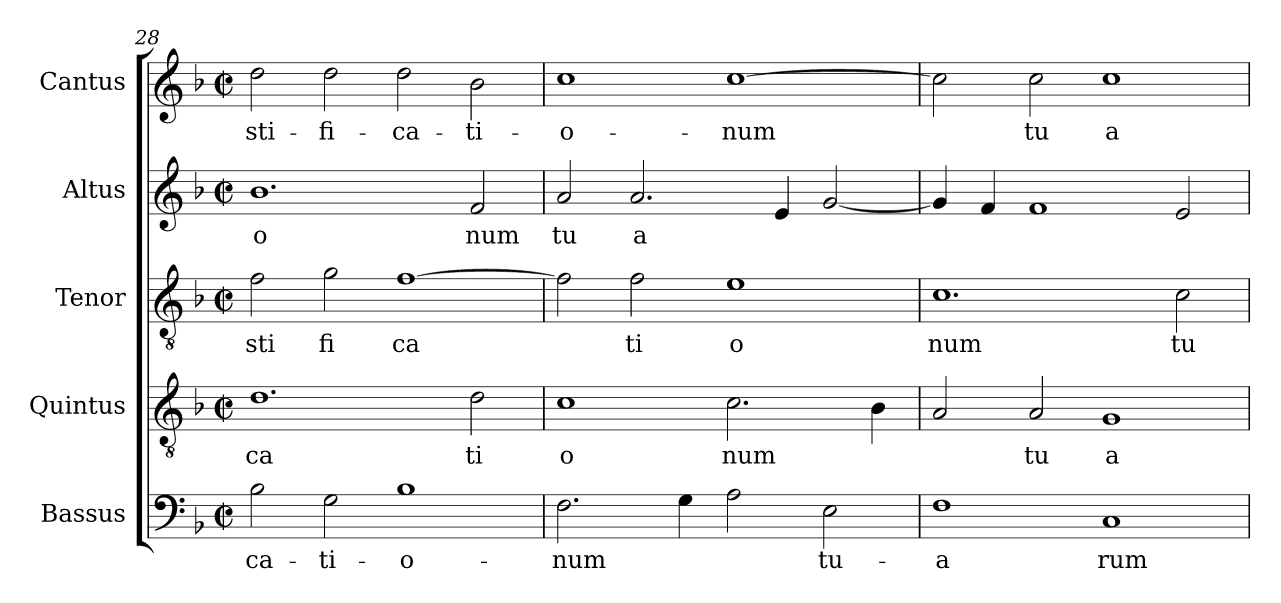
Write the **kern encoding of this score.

**kern	**text	**kern	**text	**kern	**text	**kern	**text	**kern	**text
*part5	*part5	*part4	*part4	*part3	*part3	*part2	*part2	*part1	*part1
*staff5	*staff5	*staff4	*staff4	*staff3	*staff3	*staff2	*staff2	*staff1	*staff1
*I"Bassus	*	*I"Quintus	*	*I"Tenor	*	*I"Altus	*	*I"Cantus	*
*clefF4	*	*clefGv2	*	*clefGv2	*	*clefG2	*	*clefG2	*
*k[b-]	*	*k[b-]	*	*k[b-]	*	*k[b-]	*	*k[b-]	*
*F:	*	*F:	*	*F:	*	*F:	*	*F:	*
*M2/2	*	*M2/2	*	*M2/2	*	*M2/2	*	*M2/2	*
*met(c|)	*	*met(c|)	*	*met(c|)	*	*met(c|)	*	*met(c|)	*
=28	=28	=28	=28	=28	=28	=28	=28	=28	=28
!	!LO:LY:b:cj	!	!LO:LY:b:cj	!	!LO:LY:b:cj	!	!LO:LY:b:cj	!	!LO:LY:b:cj
2B-\	-ca-	1.d	ca	2f\	sti	1.b-	o	2dd\	-sti-
!	!LO:LY:b:cj	!	!	!	!LO:LY:b:cj	!	!	!	!LO:LY:b:cj
2G\	-ti-	.	.	2g\	fi	.	.	2dd\	-fi-
!	!LO:LY:b:cj	!	!	!	!LO:LY:b:cj	!	!	!	!LO:LY:b:cj
1B-	-o-	.	.	[>1f	ca	.	.	2dd\	-ca-
!	!	!	!LO:LY:b:cj	!	!	!	!LO:LY:b:cj	!	!LO:LY:b:cj
.	.	2d\	ti	.	.	2f/	num	2b-\	-ti-
=29	=29	=29	=29	=29	=29	=29	=29	=29	=29
!	!LO:LY:b:cj	!	!LO:LY:b:cj	!	!LO:LY:b:cj	!	!LO:LY:b:cj	!	!LO:LY:b:cj
2.F\	-num	1c	o	2f\]	.	2a/	tu	1cc	-o-
!	!	!	!	!	!LO:LY:b:cj	!	!LO:LY:b:cj	!	!
.	.	.	.	2f\	ti	2.a/	a	.	.
!	!LO:LY:b:cj	!	!	!	!	!	!	!	!
4G\	.	.	.	.	.	.	.	.	.
!	!LO:LY:b:cj	!	!LO:LY:b:cj	!	!LO:LY:b:cj	!	!	!	!LO:LY:b:cj
2A\	.	2.c\	num	1e	o	.	.	[<1cc	-num
!	!	!	!	!	!	!	!LO:LY:b:cj	!	!
.	.	.	.	.	.	4e/	.	.	.
!	!LO:LY:b:cj	!	!	!	!	!	!LO:LY:b:cj	!	!
2E\	tu-	.	.	.	.	[<2g/	.	.	.
!	!	!	!LO:LY:b:cj	!	!	!	!	!	!
.	.	4B-\	.	.	.	.	.	.	.
!!LO:PB:g=z
=30	=30	=30	=30	=30	=30	=30	=30	=30	=30
!	!LO:LY:b:cj	!	!LO:LY:b:cj	!	!LO:LY:b:cj	!	!LO:LY:b:cj	!	!LO:LY:b:cj
1F	-a	2A/	.	1.c	num	4g/]	.	2cc\]	.
!	!	!	!	!	!	!	!LO:LY:b:cj	!	!
.	.	.	.	.	.	4f/	.	.	.
!	!	!	!LO:LY:b:cj	!	!	!	!LO:LY:b:cj	!	!LO:LY:b:cj
.	.	2A/	tu	.	.	1f	.	2cc\	tu
!	!LO:LY:b:cj	!	!LO:LY:b:cj	!	!	!	!	!	!LO:LY:b:cj
1C	rum	1G	a	.	.	.	.	1cc	a
!	!	!	!	!	!LO:LY:b:cj	!	!LO:LY:b:cj	!	!
.	.	.	.	2c\	tu	2e/	.	.	.
=	=	=	=	=	=	=	=	=	=
*-	*-	*-	*-	*-	*-	*-	*-	*-	*-
